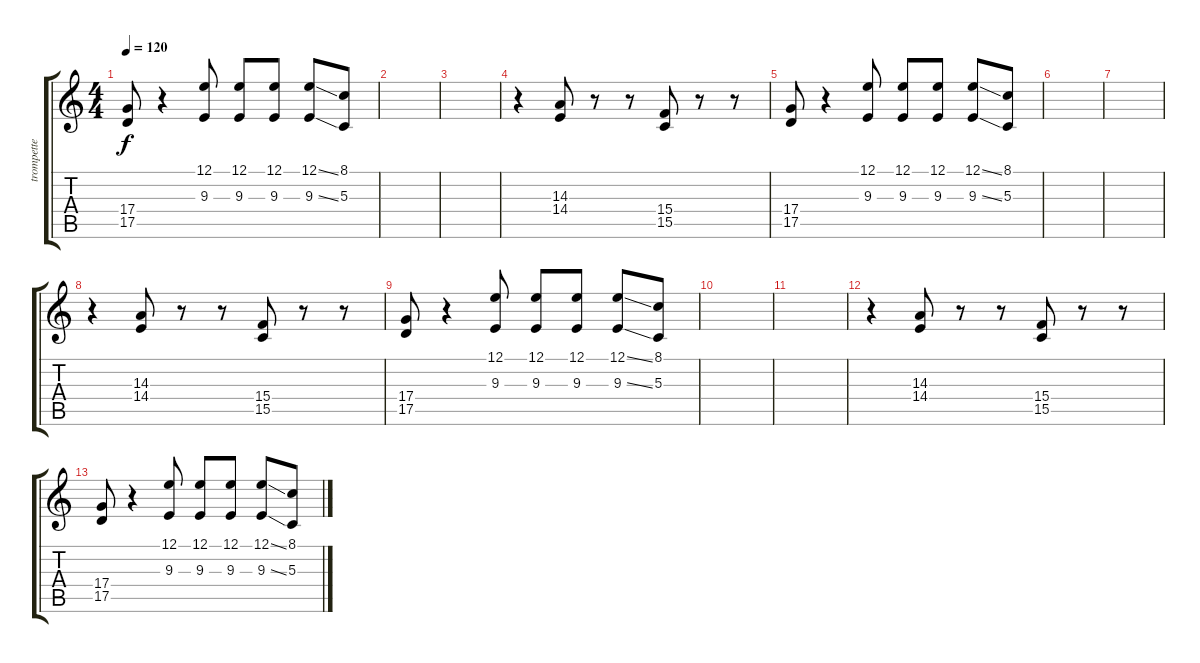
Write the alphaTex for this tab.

\track ("trompette" "trompette") {instrument trumpet}
\staff {score tabs}
\tuning (E4 B3 G3 D3 A2 E2) {hide}
\ts (4 4)
\tempo 120
\clef g2
\ks c
(17.4 17.5).8{dy f} r.4 (12.1 9.3).8 (12.1 9.3).8 (12.1 9.3).8 (12.1{ss} 9.3{ss}).8 (8.1 5.3).8 |
|
|
r.4 (14.3 14.4).8 r.8 r.8 (15.4 15.5).8 r.8 r.8 |
(17.4 17.5).8 r.4 (12.1 9.3).8 (12.1 9.3).8 (12.1 9.3).8 (12.1{ss} 9.3{ss}).8 (8.1 5.3).8 |
|
|
r.4 (14.3 14.4).8 r.8 r.8 (15.4 15.5).8 r.8 r.8 |
(17.4 17.5).8 r.4 (12.1 9.3).8 (12.1 9.3).8 (12.1 9.3).8 (12.1{ss} 9.3{ss}).8 (8.1 5.3).8 |
|
|
r.4 (14.3 14.4).8 r.8 r.8 (15.4 15.5).8 r.8 r.8 |
(17.4 17.5).8 r.4 (12.1 9.3).8 (12.1 9.3).8 (12.1 9.3).8 (12.1{ss} 9.3{ss}).8 (8.1 5.3).8
